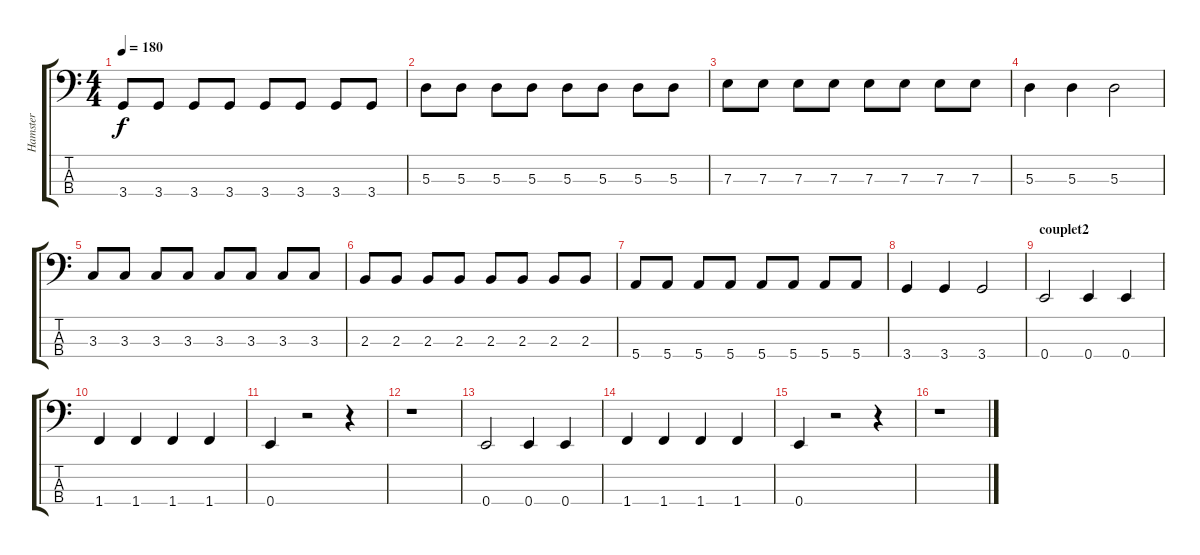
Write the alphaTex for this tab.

\track ("Hamster" "Hamster") {instrument electricbassfinger}
\staff {score tabs}
\tuning (G2 D2 A1 E1) {hide}
\ts (4 4)
\tempo 180
\clef f4
\ks c
3.4.8{dy f} 3.4.8 3.4.8 3.4.8 3.4.8 3.4.8 3.4.8 3.4.8 |
5.3.8 5.3.8 5.3.8 5.3.8 5.3.8 5.3.8 5.3.8 5.3.8 |
7.3.8 7.3.8 7.3.8 7.3.8 7.3.8 7.3.8 7.3.8 7.3.8 |
5.3.4 5.3.4 5.3.2 |
3.3.8 3.3.8 3.3.8 3.3.8 3.3.8 3.3.8 3.3.8 3.3.8 |
2.3.8 2.3.8 2.3.8 2.3.8 2.3.8 2.3.8 2.3.8 2.3.8 |
5.4.8 5.4.8 5.4.8 5.4.8 5.4.8 5.4.8 5.4.8 5.4.8 |
3.4.4 3.4.4 3.4.2 |
\section ("" "couplet2")
0.4.2 0.4.4 0.4.4 |
1.4.4 1.4.4 1.4.4 1.4.4 |
0.4.4 r.2 r.4 |
r.1 |
0.4.2 0.4.4 0.4.4 |
1.4.4 1.4.4 1.4.4 1.4.4 |
0.4.4 r.2 r.4 |
r.1
